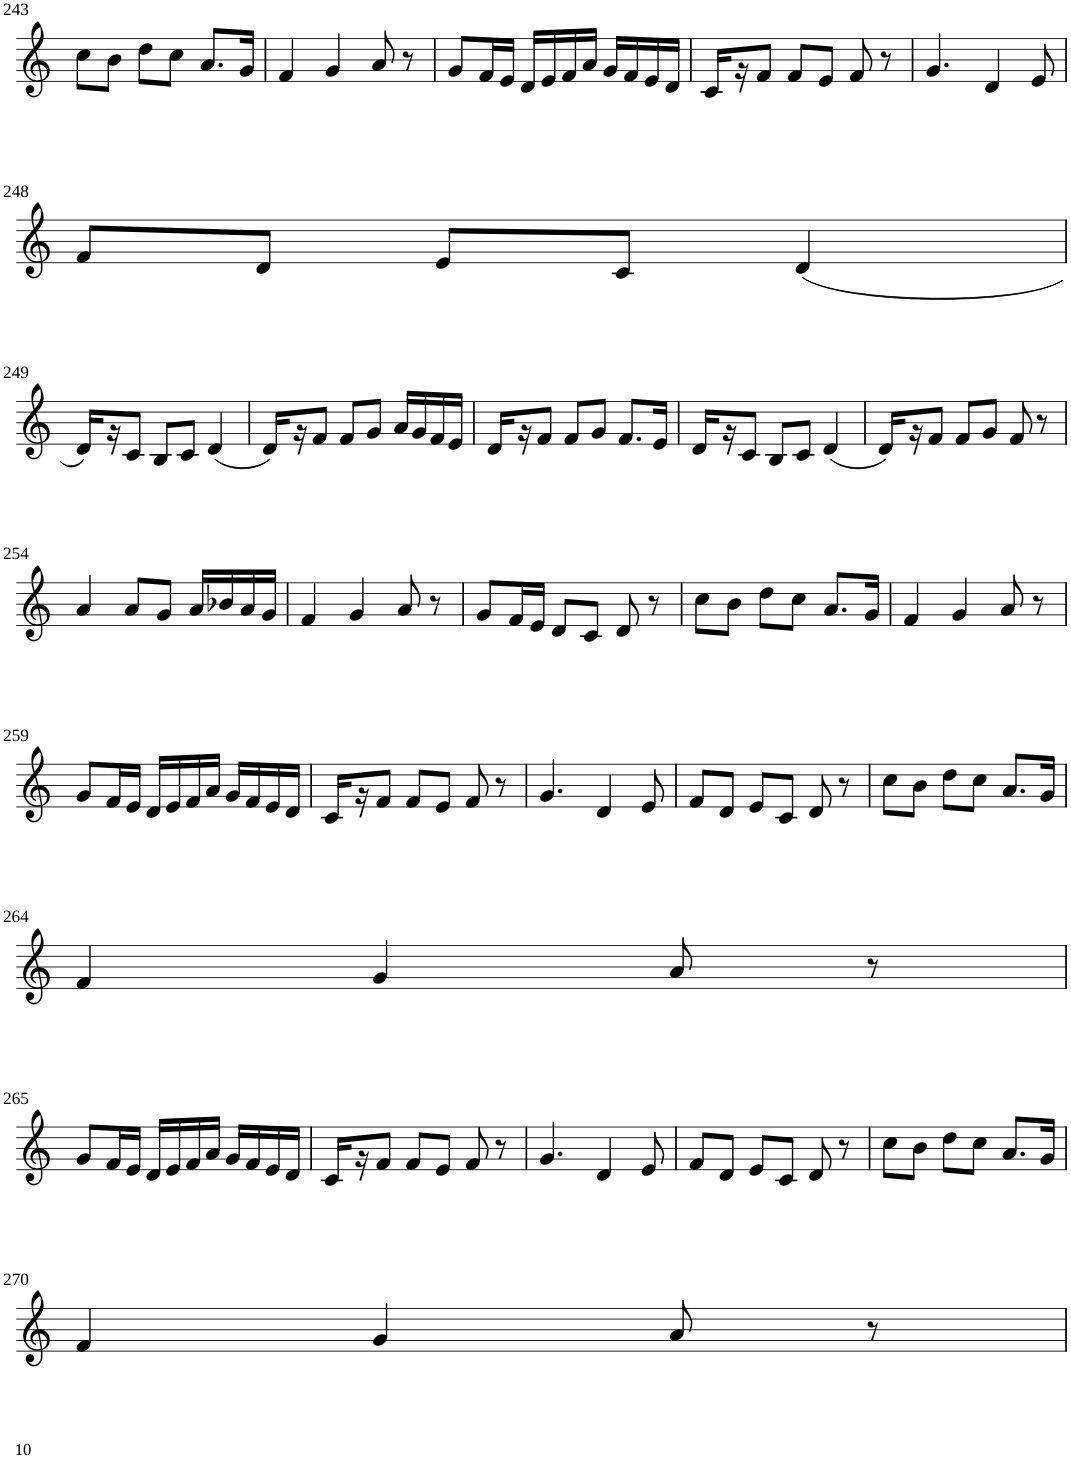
**kern
*part1
*staff1
*I"Violin
!!LO:PB:g=z
*clefG2
*k[]
*M3/4
=243
8cc\L
8b\J
8dd\L
8cc\J
8.a/L
16g/Jk
=244
4f/
4g/
8a/
8r
=245
8g/L
16f/L
16e/JJ
16d/LL
16e/
16f/
16a/JJ
16g/LL
16f/
16e/
16d/JJ
=246
16c/LL
16r
8f/J
8f/L
8e/J
8f/
8r
=247
4.g/
4d/
8e/
!!LO:LB:g=z
=248
8f/L
8d/J
8e/L
8c/J
(4d/
!!LO:LB:g=z
=249
16d/LL)
16r
8c/J
8B/L
8c/J
(4d/
=250
16d/LL)
16r
8f/J
8f/L
8g/J
16a/LL
16g/
16f/
16e/JJ
=251
16d/LL
16r
8f/J
8f/L
8g/J
8.f/L
16e/Jk
=252
16d/LL
16r
8c/J
8B/L
8c/J
(4d/
=253
16d/LL)
16r
8f/J
8f/L
8g/J
8f/
8r
!!LO:LB:g=z
=254
4a/
8a/L
8g/J
16a/LL
16b-X/
16a/
16g/JJ
=255
4f/
4g/
8a/
8r
=256
8g/L
16f/L
16e/JJ
8d/L
8c/J
8d/
8r
=257
8cc\L
8b\J
8dd\L
8cc\J
8.a/L
16g/Jk
=258
4f/
4g/
8a/
8r
!!LO:LB:g=z
=259
8g/L
16f/L
16e/JJ
16d/LL
16e/
16f/
16a/JJ
16g/LL
16f/
16e/
16d/JJ
=260
16c/LL
16r
8f/J
8f/L
8e/J
8f/
8r
=261
4.g/
4d/
8e/
=262
8f/L
8d/J
8e/L
8c/J
8d/
8r
=263
8cc\L
8b\J
8dd\L
8cc\J
8.a/L
16g/Jk
!!LO:LB:g=z
=264
4f/
4g/
8a/
8r
!!LO:LB:g=z
=265
8g/L
16f/L
16e/JJ
16d/LL
16e/
16f/
16a/JJ
16g/LL
16f/
16e/
16d/JJ
=266
16c/LL
16r
8f/J
8f/L
8e/J
8f/
8r
=267
4.g/
4d/
8e/
=268
8f/L
8d/J
8e/L
8c/J
8d/
8r
=269
8cc\L
8b\J
8dd\L
8cc\J
8.a/L
16g/Jk
!!LO:LB:g=z
=270
4f/
4g/
8a/
8r
=
*-
